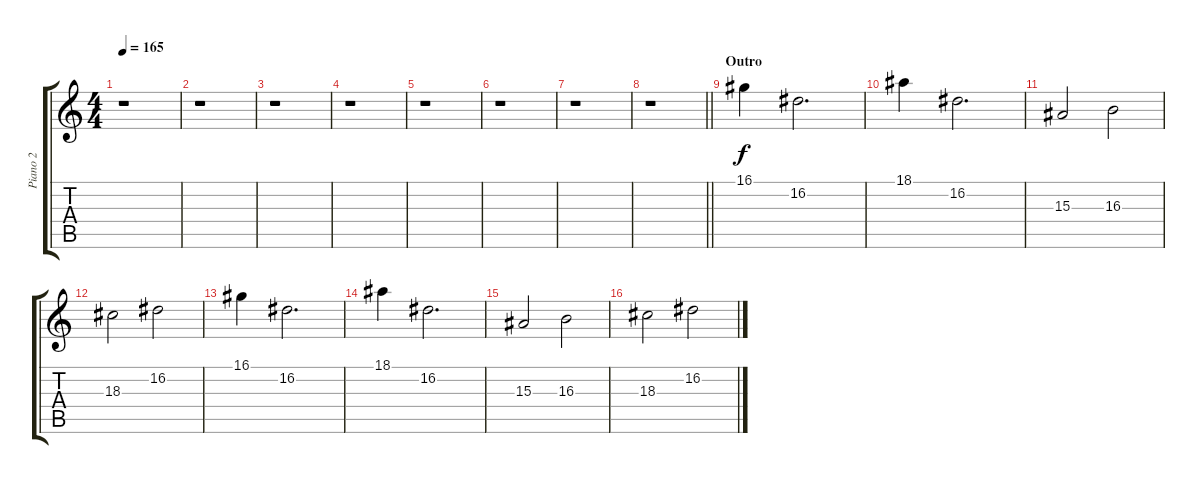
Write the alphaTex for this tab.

\track ("Piano 2" "Piano 2") {instrument lead3calliope}
\staff {score tabs}
\tuning (E4 B3 G3 D3 A2 E2) {hide}
\ts (4 4)
\tempo 165
\clef g2
\ks c
r.1{dy f} |
r.1 |
r.1 |
r.1 |
r.1 |
r.1 |
r.1 |
\barLineRight lightlight
r.1 |
\section ("" "Outro")
16.1.4 16.2.2{d} |
18.1.4 16.2.2{d} |
15.3.2 16.3.2 |
18.3.2 16.2.2 |
16.1.4 16.2.2{d} |
18.1.4 16.2.2{d} |
15.3.2 16.3.2 |
18.3.2 16.2.2
